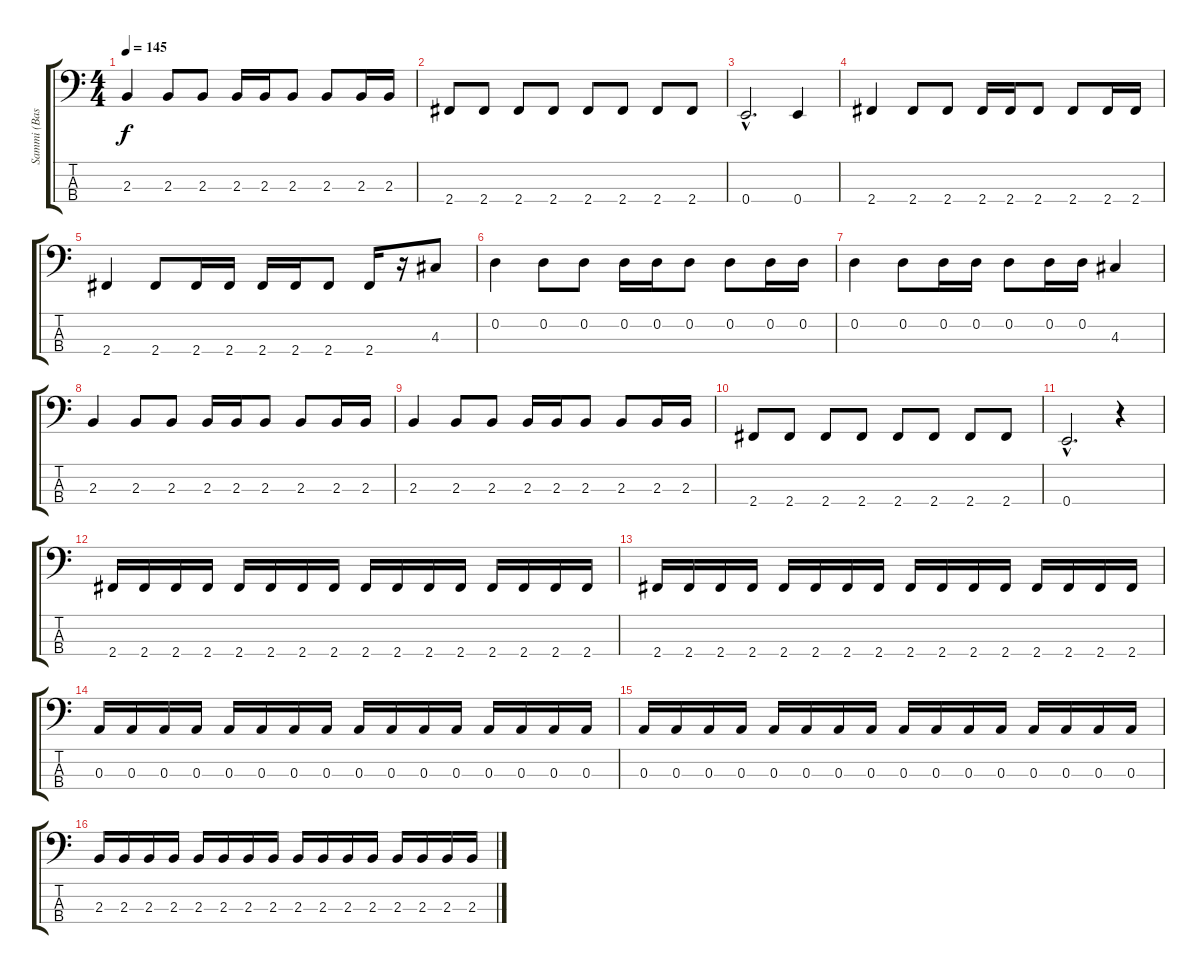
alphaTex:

\track ("Sammi (Bass Guitar)" "Sammi (Bas") {instrument electricbassfinger}
\staff {score tabs}
\tuning (G2 D2 A1 E1) {hide}
\ts (4 4)
\tempo 145
\clef f4
\ks c
2.3.4{dy f} 2.3.8 2.3.8 2.3.16 2.3.16 2.3.8 2.3.8 2.3.16 2.3.16 |
2.4.8 2.4.8 2.4.8 2.4.8 2.4.8 2.4.8 2.4.8 2.4.8 |
0.4{hac}.2{d} 0.4.4 |
2.4.4 2.4.8 2.4.8 2.4.16 2.4.16 2.4.8 2.4.8 2.4.16 2.4.16 |
2.4.4 2.4.8 2.4.16 2.4.16 2.4.16 2.4.16 2.4.8 2.4.16 r.16 4.3.8 |
0.2.4 0.2.8 0.2.8 0.2.16 0.2.16 0.2.8 0.2.8 0.2.16 0.2.16 |
0.2.4 0.2.8 0.2.16 0.2.16 0.2.8 0.2.16 0.2.16 4.3.4 |
2.3.4 2.3.8 2.3.8 2.3.16 2.3.16 2.3.8 2.3.8 2.3.16 2.3.16 |
2.3.4 2.3.8 2.3.8 2.3.16 2.3.16 2.3.8 2.3.8 2.3.16 2.3.16 |
2.4.8 2.4.8 2.4.8 2.4.8 2.4.8 2.4.8 2.4.8 2.4.8 |
0.4{hac}.2{d} r.4 |
2.4.16 2.4.16 2.4.16 2.4.16 2.4.16 2.4.16 2.4.16 2.4.16 2.4.16 2.4.16 2.4.16 2.4.16 2.4.16 2.4.16 2.4.16 2.4.16 |
2.4.16 2.4.16 2.4.16 2.4.16 2.4.16 2.4.16 2.4.16 2.4.16 2.4.16 2.4.16 2.4.16 2.4.16 2.4.16 2.4.16 2.4.16 2.4.16 |
0.3.16 0.3.16 0.3.16 0.3.16 0.3.16 0.3.16 0.3.16 0.3.16 0.3.16 0.3.16 0.3.16 0.3.16 0.3.16 0.3.16 0.3.16 0.3.16 |
0.3.16 0.3.16 0.3.16 0.3.16 0.3.16 0.3.16 0.3.16 0.3.16 0.3.16 0.3.16 0.3.16 0.3.16 0.3.16 0.3.16 0.3.16 0.3.16 |
2.3.16 2.3.16 2.3.16 2.3.16 2.3.16 2.3.16 2.3.16 2.3.16 2.3.16 2.3.16 2.3.16 2.3.16 2.3.16 2.3.16 2.3.16 2.3.16
